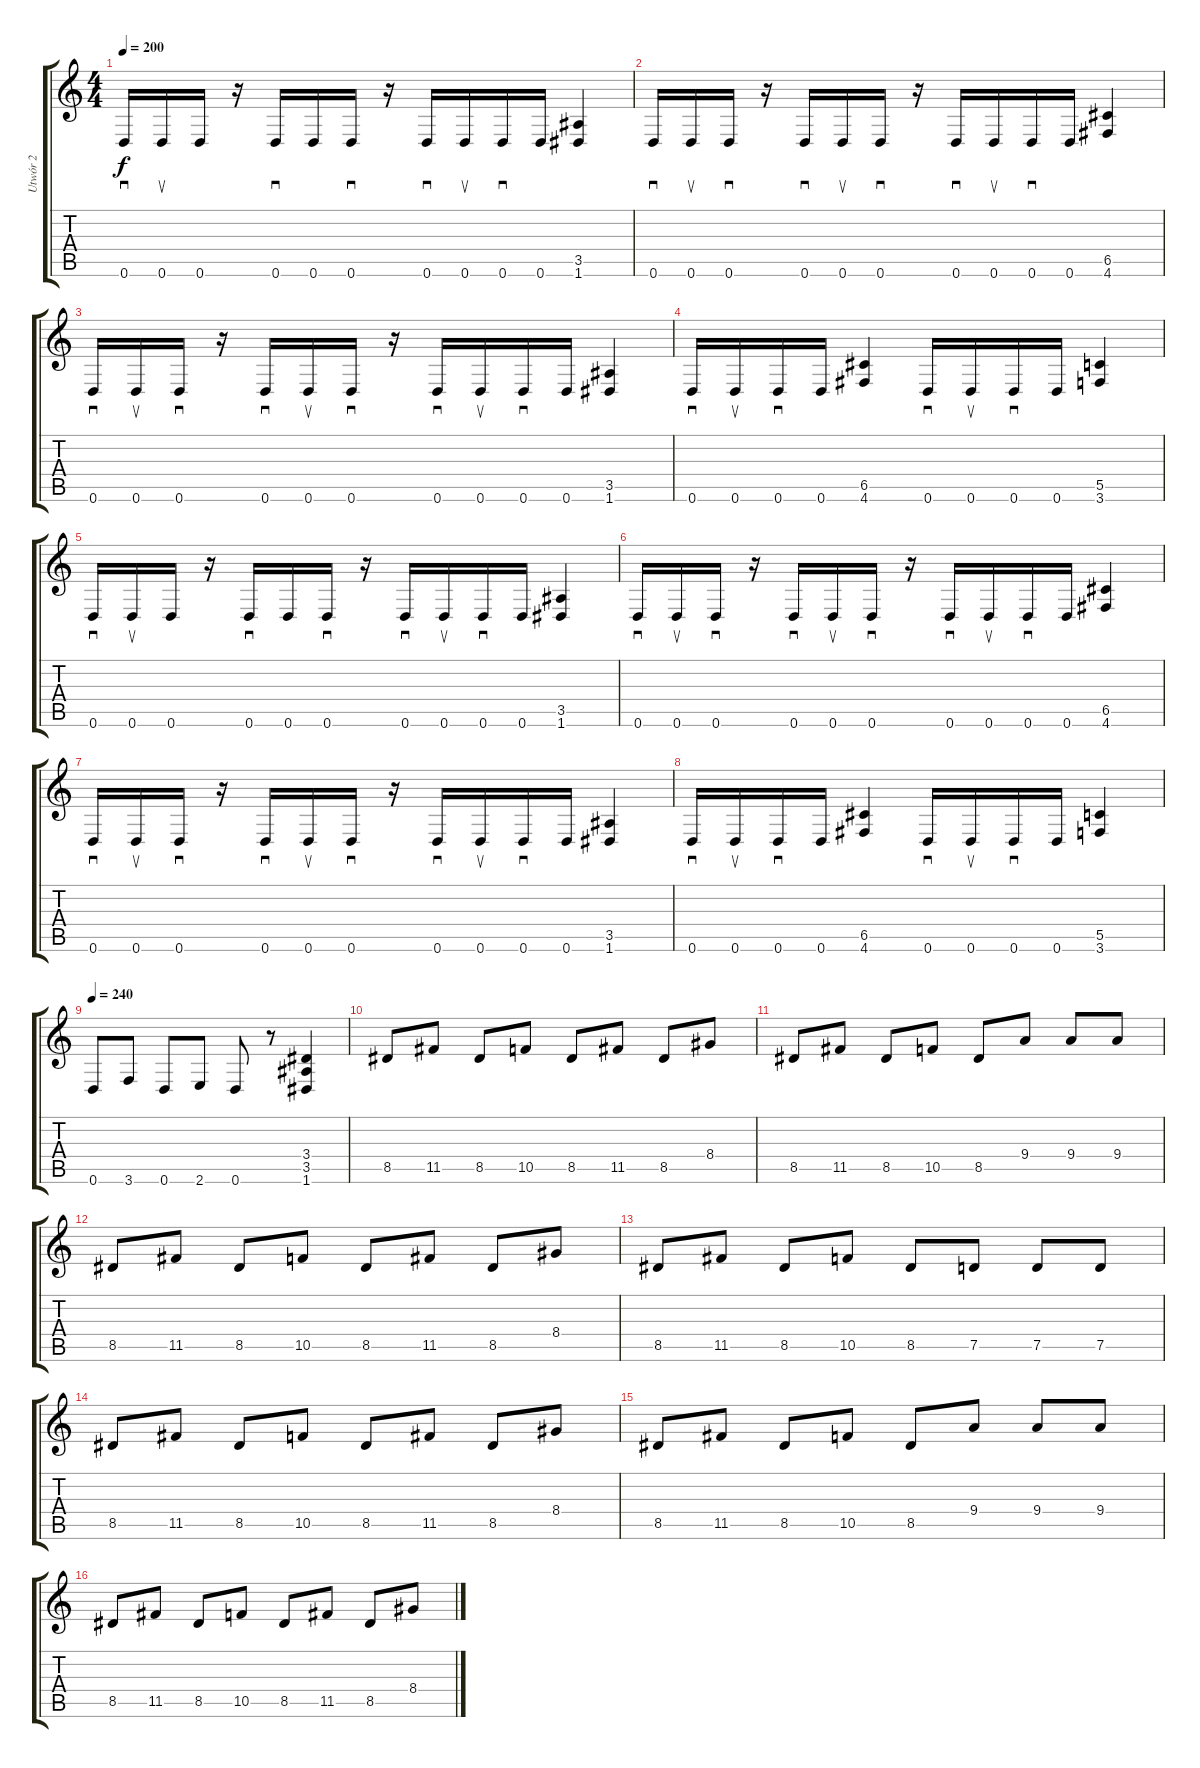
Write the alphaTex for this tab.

\track ("Utwór 2" "Utwór 2") {instrument overdrivenguitar}
\staff {score tabs}
\tuning (D4 A3 F3 C3 G2 D2) {hide}
\ts (4 4)
\tempo 200
\clef g2
\ks c
0.6.16{sd dy f} 0.6.16{su} 0.6.16 r.16 0.6.16{sd} 0.6.16 0.6.16{sd} r.16 0.6.16{sd} 0.6.16{su} 0.6.16{sd} 0.6.16 (3.5 1.6).4 |
0.6.16{sd} 0.6.16{su} 0.6.16{sd} r.16 0.6.16{sd} 0.6.16{su} 0.6.16{sd} r.16 0.6.16{sd} 0.6.16{su} 0.6.16{sd} 0.6.16 (6.5 4.6).4 |
0.6.16{sd} 0.6.16{su} 0.6.16{sd} r.16 0.6.16{sd} 0.6.16{su} 0.6.16{sd} r.16 0.6.16{sd} 0.6.16{su} 0.6.16{sd} 0.6.16 (3.5 1.6).4 |
0.6.16{sd} 0.6.16{su} 0.6.16{sd} 0.6.16 (6.5 4.6).4 0.6.16{sd} 0.6.16{su} 0.6.16{sd} 0.6.16 (5.5 3.6).4 |
0.6.16{sd} 0.6.16{su} 0.6.16 r.16 0.6.16{sd} 0.6.16 0.6.16{sd} r.16 0.6.16{sd} 0.6.16{su} 0.6.16{sd} 0.6.16 (3.5 1.6).4 |
0.6.16{sd} 0.6.16{su} 0.6.16{sd} r.16 0.6.16{sd} 0.6.16{su} 0.6.16{sd} r.16 0.6.16{sd} 0.6.16{su} 0.6.16{sd} 0.6.16 (6.5 4.6).4 |
0.6.16{sd} 0.6.16{su} 0.6.16{sd} r.16 0.6.16{sd} 0.6.16{su} 0.6.16{sd} r.16 0.6.16{sd} 0.6.16{su} 0.6.16{sd} 0.6.16 (3.5 1.6).4 |
0.6.16{sd} 0.6.16{su} 0.6.16{sd} 0.6.16 (6.5 4.6).4 0.6.16{sd} 0.6.16{su} 0.6.16{sd} 0.6.16 (5.5 3.6).4 |
\tempo 240
0.6.8 3.6.8 0.6.8 2.6.8 0.6.8 r.8 (3.4 3.5 1.6).4 |
8.5.8 11.5.8 8.5.8 10.5.8 8.5.8 11.5.8 8.5.8 8.4.8 |
8.5.8 11.5.8 8.5.8 10.5.8 8.5.8 9.4.8 9.4.8 9.4.8 |
8.5.8 11.5.8 8.5.8 10.5.8 8.5.8 11.5.8 8.5.8 8.4.8 |
8.5.8 11.5.8 8.5.8 10.5.8 8.5.8 7.5.8 7.5.8 7.5.8 |
8.5.8 11.5.8 8.5.8 10.5.8 8.5.8 11.5.8 8.5.8 8.4.8 |
8.5.8 11.5.8 8.5.8 10.5.8 8.5.8 9.4.8 9.4.8 9.4.8 |
8.5.8 11.5.8 8.5.8 10.5.8 8.5.8 11.5.8 8.5.8 8.4.8
